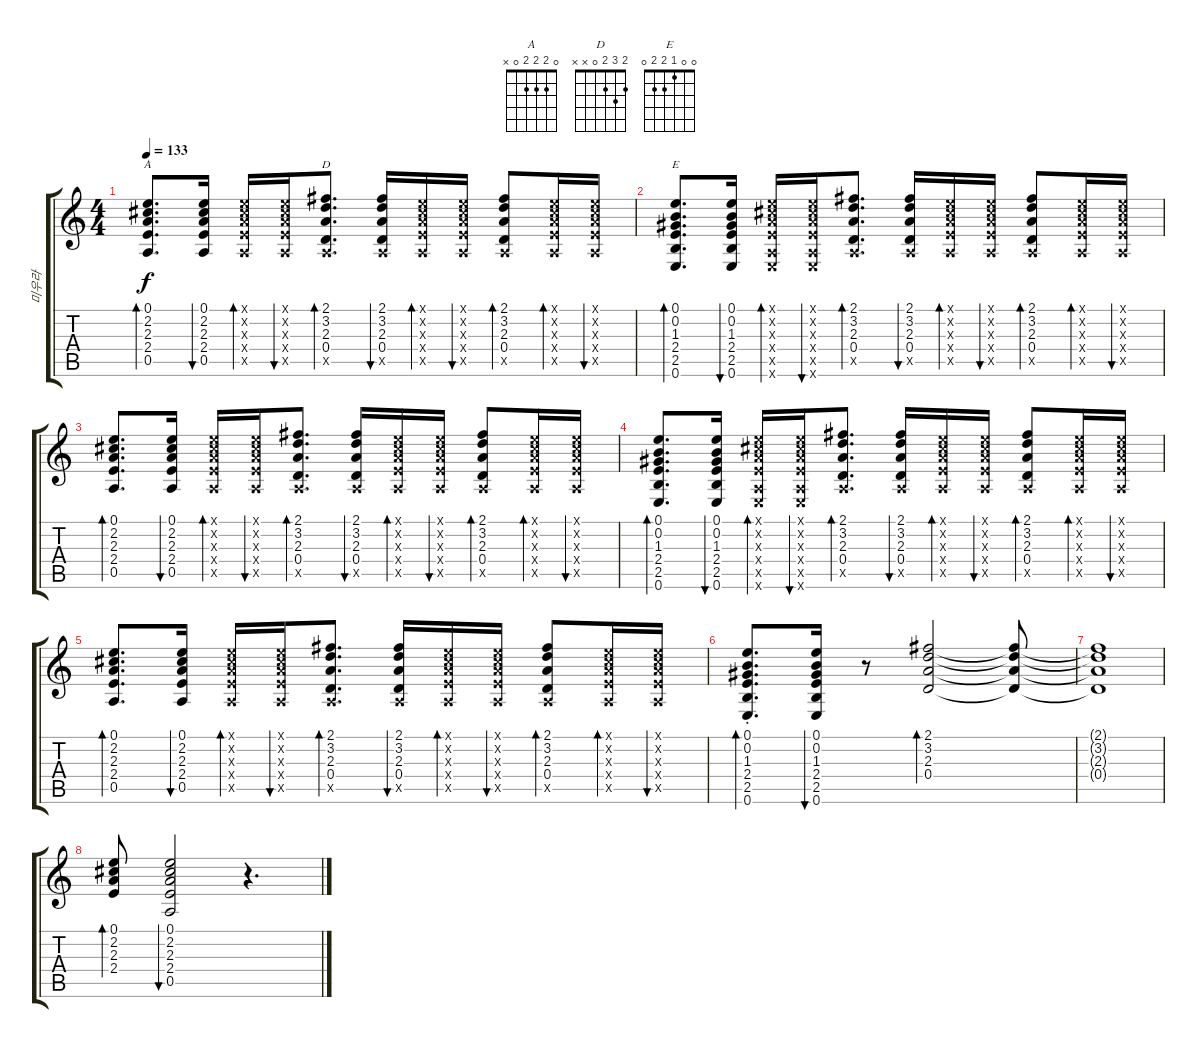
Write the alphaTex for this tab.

\track ("미우라" "미우라") {instrument acousticguitarsteel}
\staff {score tabs}
\tuning (E4 B3 G3 D3 A2 E2) {hide}
\chord ("A" 0 2 2 2 0 x)
\chord ("D" 2 3 2 0 x x)
\chord ("E" 0 0 1 2 2 0)
\ts (4 4)
\tempo 133
\clef g2
\ks c
(0.1 2.2 2.3 2.4 0.5).8{d bd 30 ch "A" dy f} (0.1 2.2 2.3 2.4 0.5).16{bu 30} (0.1{x} 2.2{x} 2.3{x} 2.4{x} 0.5{x}).16{bd 30} (0.1{x} 2.2{x} 2.3{x} 2.4{x} 0.5{x}).16{bu 30} (2.1 3.2 2.3 0.4 0.5{x}).8{d bd 30 ch "D"} (2.1 3.2 2.3 0.4 0.5{x}).16{bu 30} (0.1{x} 2.2{x} 2.3{x} 2.4{x} 0.5{x}).16{bd 30} (0.1{x} 2.2{x} 2.3{x} 2.4{x} 0.5{x}).16{bu 30} (2.1 3.2 2.3 0.4 0.5{x}).8{bd 30} (0.1{x} 2.2{x} 2.3{x} 2.4{x} 0.5{x}).16{bd 30} (0.1{x} 2.2{x} 2.3{x} 2.4{x} 0.5{x}).16{bu 30} |
(0.1 0.2 1.3 2.4 2.5 0.6).8{d bd 30 ch "E"} (0.1 0.2 1.3 2.4 2.5 0.6).16{bu 30} (0.1{x} 2.2{x} 2.3{x} 2.4{x} 0.5{x} 0.6{x}).16{bd 30} (0.1{x} 2.2{x} 2.3{x} 2.4{x} 0.5{x} 0.6{x}).16{bu 30} (2.1 3.2 2.3 0.4 0.5{x}).8{d bd 30} (2.1 3.2 2.3 0.4 0.5{x}).16{bu 30} (0.1{x} 2.2{x} 2.3{x} 2.4{x} 0.5{x}).16{bd 30} (0.1{x} 2.2{x} 2.3{x} 2.4{x} 0.5{x}).16{bu 30} (2.1 3.2 2.3 0.4 0.5{x}).8{bd 30} (0.1{x} 2.2{x} 2.3{x} 2.4{x} 0.5{x}).16{bd 30} (0.1{x} 2.2{x} 2.3{x} 2.4{x} 0.5{x}).16{bu 30} |
(0.1 2.2 2.3 2.4 0.5).8{d bd 30} (0.1 2.2 2.3 2.4 0.5).16{bu 30} (0.1{x} 2.2{x} 2.3{x} 2.4{x} 0.5{x}).16{bd 30} (0.1{x} 2.2{x} 2.3{x} 2.4{x} 0.5{x}).16{bu 30} (2.1 3.2 2.3 0.4 0.5{x}).8{d bd 30} (2.1 3.2 2.3 0.4 0.5{x}).16{bu 30} (0.1{x} 2.2{x} 2.3{x} 2.4{x} 0.5{x}).16{bd 30} (0.1{x} 2.2{x} 2.3{x} 2.4{x} 0.5{x}).16{bu 30} (2.1 3.2 2.3 0.4 0.5{x}).8{bd 30} (0.1{x} 2.2{x} 2.3{x} 2.4{x} 0.5{x}).16{bd 30} (0.1{x} 2.2{x} 2.3{x} 2.4{x} 0.5{x}).16{bu 30} |
(0.1 0.2 1.3 2.4 2.5 0.6).8{d bd 30} (0.1 0.2 1.3 2.4 2.5 0.6).16{bu 30} (0.1{x} 2.2{x} 2.3{x} 2.4{x} 0.5{x} 0.6{x}).16{bd 30} (0.1{x} 2.2{x} 2.3{x} 2.4{x} 0.5{x} 0.6{x}).16{bu 30} (2.1 3.2 2.3 0.4 0.5{x}).8{d bd 30} (2.1 3.2 2.3 0.4 0.5{x}).16{bu 30} (0.1{x} 2.2{x} 2.3{x} 2.4{x} 0.5{x}).16{bd 30} (0.1{x} 2.2{x} 2.3{x} 2.4{x} 0.5{x}).16{bu 30} (2.1 3.2 2.3 0.4 0.5{x}).8{bd 30} (0.1{x} 2.2{x} 2.3{x} 2.4{x} 0.5{x}).16{bd 30} (0.1{x} 2.2{x} 2.3{x} 2.4{x} 0.5{x}).16{bu 30} |
(0.1 2.2 2.3 2.4 0.5).8{d bd 30} (0.1 2.2 2.3 2.4 0.5).16{bu 30} (0.1{x} 2.2{x} 2.3{x} 2.4{x} 0.5{x}).16{bd 30} (0.1{x} 2.2{x} 2.3{x} 2.4{x} 0.5{x}).16{bu 30} (2.1 3.2 2.3 0.4 0.5{x}).8{d bd 30} (2.1 3.2 2.3 0.4 0.5{x}).16{bu 30} (0.1{x} 2.2{x} 2.3{x} 2.4{x} 0.5{x}).16{bd 30} (0.1{x} 2.2{x} 2.3{x} 2.4{x} 0.5{x}).16{bu 30} (2.1 3.2 2.3 0.4 0.5{x}).8{bd 30} (0.1{x} 2.2{x} 2.3{x} 2.4{x} 0.5{x}).16{bd 30} (0.1{x} 2.2{x} 2.3{x} 2.4{x} 0.5{x}).16{bu 30} |
(0.1{st} 0.2{st} 1.3{st} 2.4{st} 2.5{st} 0.6{st}).8{d bd 30} (0.1 0.2 1.3 2.4 2.5 0.6).16{bu 30} r.8 (2.1 3.2 2.3 0.4).2{bd 30} (2.1{t} 3.2{t} 2.3{t} 0.4{t}).8 |
(2.1{t} 3.2{t} 2.3{t} 0.4{t}).1 |
(0.1 2.2 2.3 2.4).8{bd 30} (0.1 2.2 2.3 2.4 0.5).2{bu 30} r.4{d}
